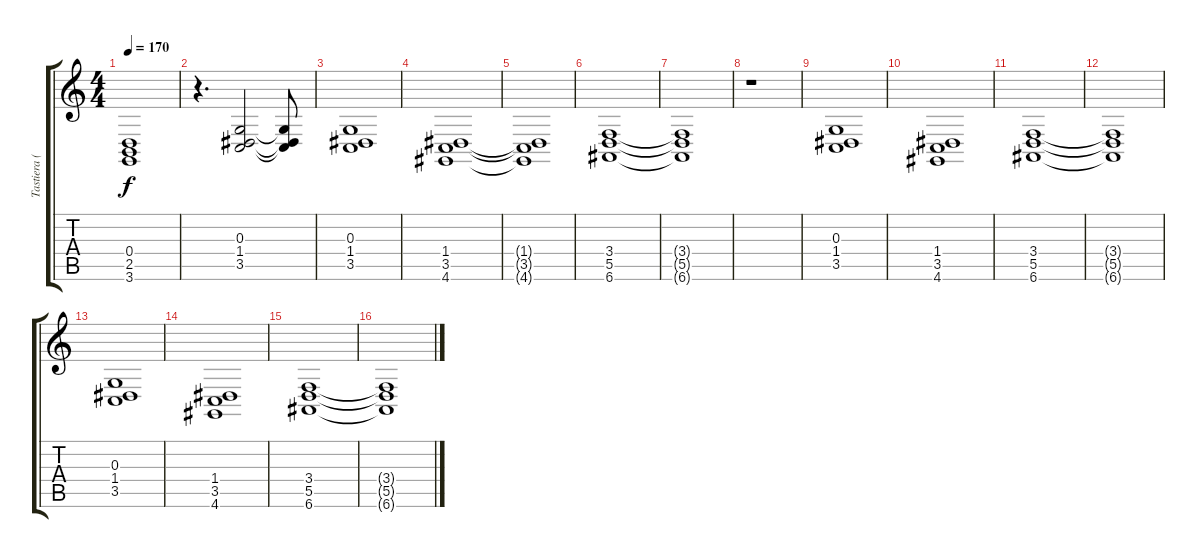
\track ("Tastiera (Menno)" "Tastiera (") {instrument lead2sawtooth}
\staff {score tabs}
\tuning (E4 B3 G3 D3 A2 E2) {hide}
\ts (4 4)
\tempo 170
\clef g2
\ks c
(0.4 2.5 3.6).1{dy f} |
r.4{d} (0.3 1.4 3.5).2 (0.3{t} 1.4{t} 3.5{t}).8 |
(0.3 1.4 3.5).1 |
(1.4 3.5 4.6).1 |
(1.4{t} 3.5{t} 4.6{t}).1 |
(3.4 5.5 6.6).1 |
(3.4{t} 5.5{t} 6.6{t}).1 |
r.1 |
(0.3 1.4 3.5).1 |
(1.4 3.5 4.6).1 |
(3.4 5.5 6.6).1 |
(3.4{t} 5.5{t} 6.6{t}).1 |
(0.3 1.4 3.5).1 |
(1.4 3.5 4.6).1 |
(3.4 5.5 6.6).1 |
(3.4{t} 5.5{t} 6.6{t}).1
